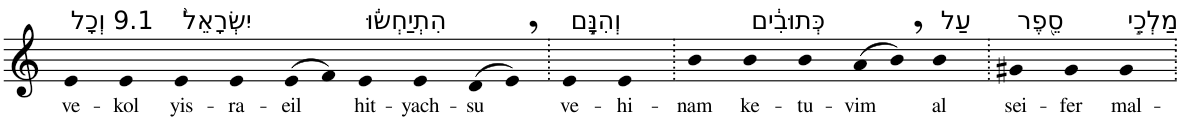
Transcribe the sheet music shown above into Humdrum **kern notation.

**kern	**text
*part1	*part1
*staff1	*staff1
*I"Piano	*
*I'Pno	*
*clefG2	*
*k[]	*
=1	=1
!LO:TX:a:t=9.1 וְכָל	!
!	!LO:LY:b
4e	ve-
!	!LO:LY:b
4e	-kol
!LO:TX:a:t=יִשְׂרָאֵל֙	!
!	!LO:LY:b
4e	yis-
!	!LO:LY:b
4e	-ra-
!	!LO:LY:b
(>8e	-eil
8f)	.
!LO:TX:a:t=הִתְיַחְשׂ֔וּ	!
!	!LO:LY:b
4e	hit-
!	!LO:LY:b
4e	-yach-
!	!LO:LY:b
(>8d	-su
8e,)	.
=2.	=2.
!LO:TX:a:t=וְהִנָּ֣ם	!
!	!LO:LY:b
4e	ve-
!	!LO:LY:b
4e	-hi-
=3.	=3.
!	!LO:LY:b
4b	-nam
!LO:TX:a:t=כְּתוּבִ֔ים	!
!	!LO:LY:b
4b	ke-
!	!LO:LY:b
4b	-tu-
!	!LO:LY:b
(>8a	-vim
8b,)	.
!LO:TX:a:t=עַל	!
!	!LO:LY:b
4b	al
=4.	=4.
!LO:TX:a:t=סֵ֖פֶר	!
!	!LO:LY:b
4g#X	sei-
!	!LO:LY:b
4g#	-fer
!LO:TX:a:t=מַלְכֵ֣י	!
!	!LO:LY:b
4g#	mal-
=.	=.
*-	*-
